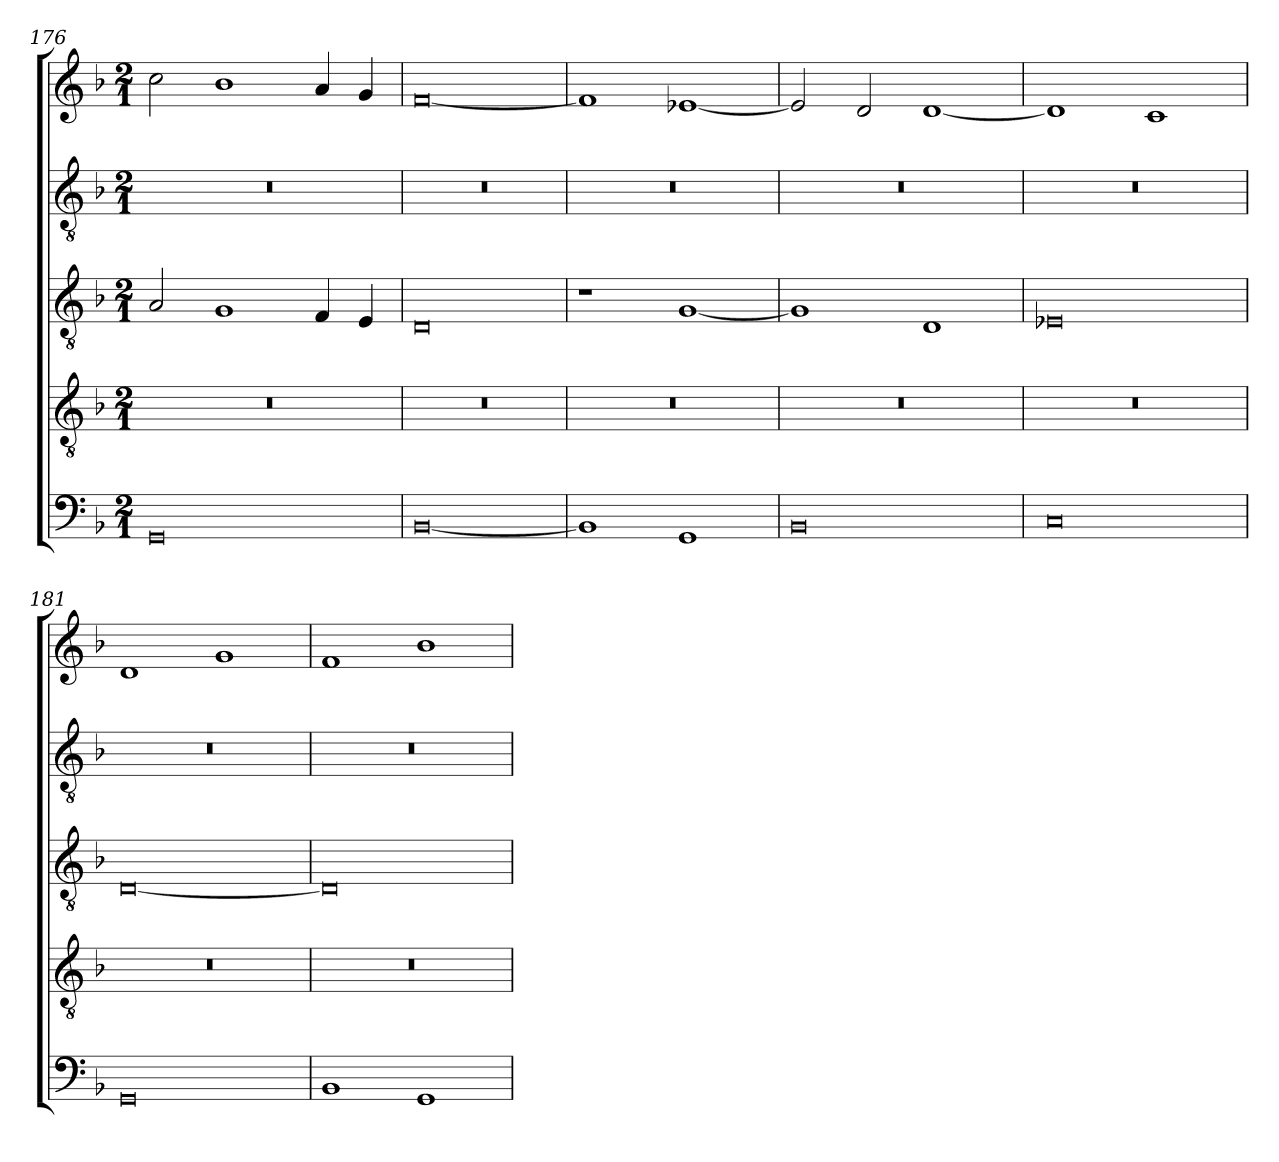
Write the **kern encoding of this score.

**kern	**kern	**kern	**kern	**kern
*part5	*part4	*part3	*part2	*part1
*staff5	*staff4	*staff3	*staff2	*staff1
*clefF4	*clefGv2	*clefGv2	*clefGv2	*clefG2
*k[b-]	*k[b-]	*k[b-]	*k[b-]	*k[b-]
*F:	*F:	*F:	*F:	*F:
*M2/1	*M2/1	*M2/1	*M2/1	*M2/1
=176	=176	=176	=176	=176
0GG	0r	2A/	0r	2cc\
.	.	1G	.	1b-
.	.	4F/	.	4a/
.	.	4E/	.	4g/
=177	=177	=177	=177	=177
[0BB-	0r	0D	0r	[0f
=178	=178	=178	=178	=178
1BB-]	0r	1r	0r	1f]
1GG	.	[1G	.	[1e-X
=179	=179	=179	=179	=179
0BB-	0r	1G]	0r	2e-/]
.	.	.	.	2d/
.	.	1D	.	[1d
=180	=180	=180	=180	=180
0C	0r	0E-X	0r	1d]
.	.	.	.	1c
!!LO:LB:g=z
=181	=181	=181	=181	=181
0GG	0r	[0D	0r	1d
.	.	.	.	1g
=182	=182	=182	=182	=182
1BB-	0r	0D]	0r	1f
1GG	.	.	.	1b-
=	=	=	=	=
*-	*-	*-	*-	*-
